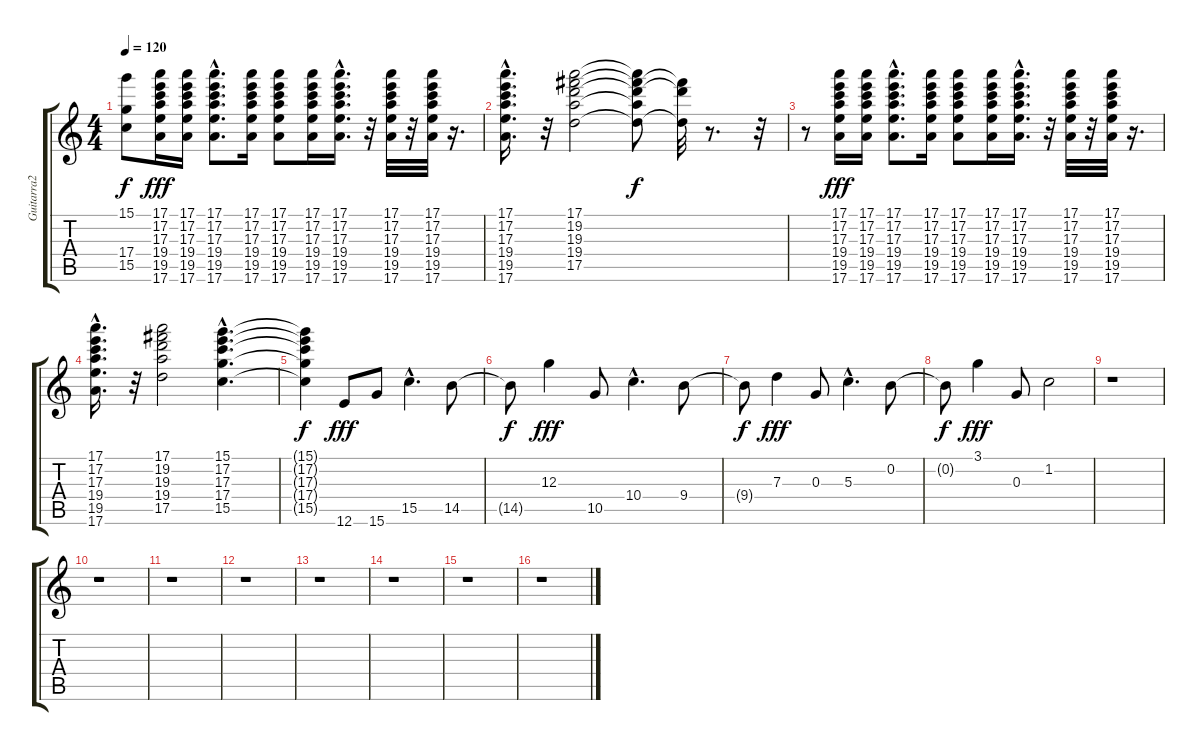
\track ("Guitarra2" "Guitarra2") {instrument electricguitarclean}
\staff {score tabs}
\tuning (E4 B3 G3 D3 A2 E2) {hide}
\ts (4 4)
\tempo 120
\clef g2
\ks c
(15.1{t} 17.4{t} 15.5{t}).8{dy f} (17.1 17.2 17.3 19.4 19.5 17.6).16{dy fff} (17.1 17.2 17.3 19.4 19.5 17.6).16 (17.1{hac} 17.2{hac} 17.3{hac} 19.4{hac} 19.5{hac} 17.6{hac}).8{d} (17.1 17.2 17.3 19.4 19.5 17.6).16 (17.1 17.2 17.3 19.4 19.5 17.6).8 (17.1 17.2 17.3 19.4 19.5 17.6).16 (17.1{hac} 17.2{hac} 17.3{hac} 19.4{hac} 19.5{hac} 17.6{hac}).16{d} r.32 (17.1 17.2 17.3 19.4 19.5 17.6).32 r.32 (17.1 17.2 17.3 19.4 19.5 17.6).32 r.16{d} |
(17.1{hac} 17.2{hac} 17.3{hac} 19.4{hac} 19.5{hac} 17.6{hac}).16{d} r.32 (17.1 19.2 19.3 19.4 17.5).2 (17.1{t} 19.2{t} 19.3{t} 19.4{t} 17.5{t}).8{dy f} (19.2{t} 19.3{t} 17.5{t}).32 r.8{d} r.32 |
r.8 (17.1 17.2 17.3 19.4 19.5 17.6).16{dy fff} (17.1 17.2 17.3 19.4 19.5 17.6).16 (17.1{hac} 17.2{hac} 17.3{hac} 19.4{hac} 19.5{hac} 17.6{hac}).8{d} (17.1 17.2 17.3 19.4 19.5 17.6).16 (17.1 17.2 17.3 19.4 19.5 17.6).8 (17.1 17.2 17.3 19.4 19.5 17.6).16 (17.1{hac} 17.2{hac} 17.3{hac} 19.4{hac} 19.5{hac} 17.6{hac}).16{d} r.32 (17.1 17.2 17.3 19.4 19.5 17.6).32 r.32 (17.1 17.2 17.3 19.4 19.5 17.6).32 r.16{d} |
(17.1{hac} 17.2{hac} 17.3{hac} 19.4{hac} 19.5{hac} 17.6{hac}).16{d} r.32 (17.1 19.2 19.3 19.4 17.5).2 (15.1{hac} 17.2{hac} 17.3{hac} 17.4{hac} 15.5{hac}).4{d} |
(15.1{t} 17.2{t} 17.3{t} 17.4{t} 15.5{t}).4{dy f} 12.6.8{dy fff} 15.6.8 15.5{hac}.4{d} 14.5.8 |
14.5{t}.8{dy f} 12.3.4{dy fff} 10.5.8 10.4{hac}.4{d} 9.4.8 |
9.4{t}.8{dy f} 7.3.4{dy fff} 0.3.8 5.3{hac}.4{d} 0.2.8 |
0.2{t}.8{dy f} 3.1.4{dy fff} 0.3.8 1.2.2 |
r.1 |
r.1 |
r.1 |
r.1 |
r.1 |
r.1 |
r.1 |
r.1
